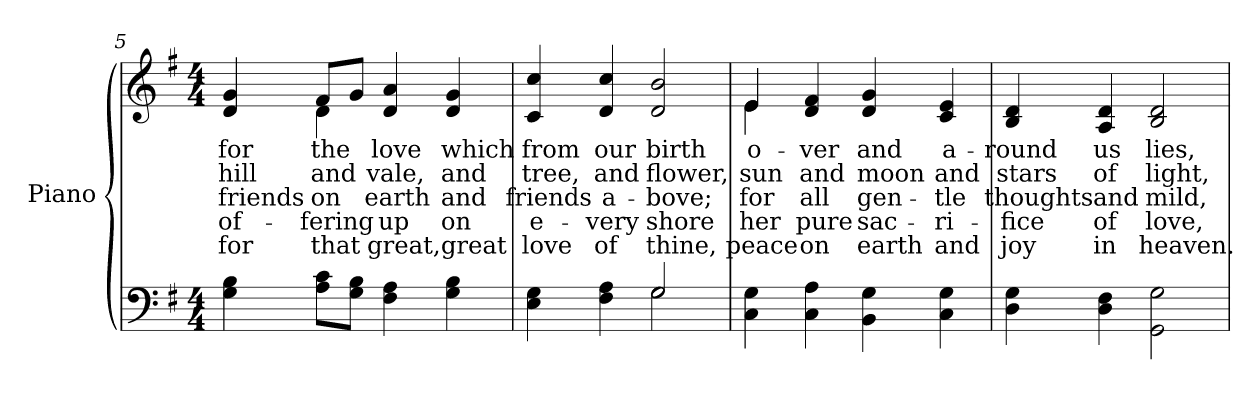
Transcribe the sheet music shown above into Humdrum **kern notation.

**kern	**kern	**text	**text	**text	**text	**text
*part2	*part1	*part1	*part1	*part1	*part1	*part1
*staff2	*staff1	*staff1	*staff1	*staff1	*staff1	*staff1
*I"Piano	*I"Piano	*	*	*	*	*
*I'Pno.	*I'Pno.	*	*	*	*	*
*clefF4	*clefG2	*	*	*	*	*
*k[f#]	*k[f#]	*	*	*	*	*
*G:	*G:	*	*	*	*	*
*M4/4	*M4/4	*	*	*	*	*
=5	=5	=5	=5	=5	=5	=5
!	!	!LO:LY:b:color=#000000	!LO:LY:b:color=#000000	!LO:LY:b:color=#000000	!LO:LY:b:color=#000000	!LO:LY:b:color=#000000
*	*^	*	*	*	*	*
4Gi\ 4Bi	4di/ 4gi	4ryy	for	hill	friends	of-	-for
!	!	!	!LO:LY:b:color=#000000	!LO:LY:b:color=#000000	!LO:LY:b:color=#000000	!LO:LY:b:color=#000000	!LO:LY:b:color=#000000
8Ai\ 8ci\L	8f#i/L	4di\	the	and	on	fering	that
8Gi\ 8Bi\J	8gi/J	.	.	.	.	.	.
!	!	!	!LO:LY:b:color=#000000	!LO:LY:b:color=#000000	!LO:LY:b:color=#000000	!LO:LY:b:color=#000000	!LO:LY:b:color=#000000
4F#i\ 4Ai	4di/ 4ai	2ryy	love	vale,	earth	up	great,
!	!	!	!LO:LY:b:color=#000000	!LO:LY:b:color=#000000	!LO:LY:b:color=#000000	!LO:LY:b:color=#000000	!LO:LY:b:color=#000000
4Gi\ 4Bi	4di/ 4gi	.	which	and	and	on	great
*	*v	*v	*	*	*	*	*
=6	=6	=6	=6	=6	=6	=6
*^	*	*	*	*	*	*
!	!	!	!LO:LY:b:color=#000000	!LO:LY:b:color=#000000	!LO:LY:b:color=#000000	!LO:LY:b:color=#000000	!LO:LY:b:color=#000000
4Ei\ 4Gi	2ryy	4ci/ 4cci	from	tree,	friends	e-	-love
!	!	!	!LO:LY:b:color=#000000	!LO:LY:b:color=#000000	!LO:LY:b:color=#000000	!LO:LY:b:color=#000000	!LO:LY:b:color=#000000
4F#i\ 4Ai	.	4di/ 4cci	our	and	a-	-very	of
!	!	!	!LO:LY:b:color=#000000	!LO:LY:b:color=#000000	!LO:LY:b:color=#000000	!LO:LY:b:color=#000000	!LO:LY:b:color=#000000
2Gi/	2Gi\	2di/ 2bi	birth	flower,	bove;	shore	thine,
*v	*v	*	*	*	*	*	*
!!LO:LB:g=z
=7	=7	=7	=7	=7	=7	=7
*^	*	*	*	*	*	*
!	!	!	!LO:LY:b:color=#000000	!LO:LY:b:color=#000000	!LO:LY:b:color=#000000	!LO:LY:b:color=#000000	!LO:LY:b:color=#000000
*v	*v	*^	*	*	*	*	*
4Ci\ 4Gi	4ei/	4ei\	o-	sun	for	her	peace
!	!	!	!LO:LY:b:color=#000000	!LO:LY:b:color=#000000	!LO:LY:b:color=#000000	!LO:LY:b:color=#000000	!LO:LY:b:color=#000000
4Ci\ 4Ai	4di/ 4f#i	4ryy	-ver	and	all	pure	on
!	!	!	!LO:LY:b:color=#000000	!LO:LY:b:color=#000000	!LO:LY:b:color=#000000	!LO:LY:b:color=#000000	!LO:LY:b:color=#000000
4BBi\ 4Gi	4di/ 4gi	2ryy	and	moon	gen-	-sac-	-earth
!	!	!	!LO:LY:b:color=#000000	!LO:LY:b:color=#000000	!LO:LY:b:color=#000000	!LO:LY:b:color=#000000	!LO:LY:b:color=#000000
4Ci\ 4Gi	4ci/ 4ei	.	a-	and	tle	ri-	-and
*	*v	*v	*	*	*	*	*
=8	=8	=8	=8	=8	=8	=8
!	!	!LO:LY:b:color=#000000	!LO:LY:b:color=#000000	!LO:LY:b:color=#000000	!LO:LY:b:color=#000000	!LO:LY:b:color=#000000
4Di\ 4Gi	4Bi/ 4di	-round	stars	thoughts	fice	joy
!	!	!LO:LY:b:color=#000000	!LO:LY:b:color=#000000	!LO:LY:b:color=#000000	!LO:LY:b:color=#000000	!LO:LY:b:color=#000000
4Di\ 4F#i	4Ai/ 4di	us	of	and	of	in
!	!	!LO:LY:b:color=#000000	!LO:LY:b:color=#000000	!LO:LY:b:color=#000000	!LO:LY:b:color=#000000	!LO:LY:b:color=#000000
2GGi\ 2Gi	2Bi/ 2di	lies,	light,	mild,	love,	heaven.
=	=	=	=	=	=	=
*-	*-	*-	*-	*-	*-	*-
